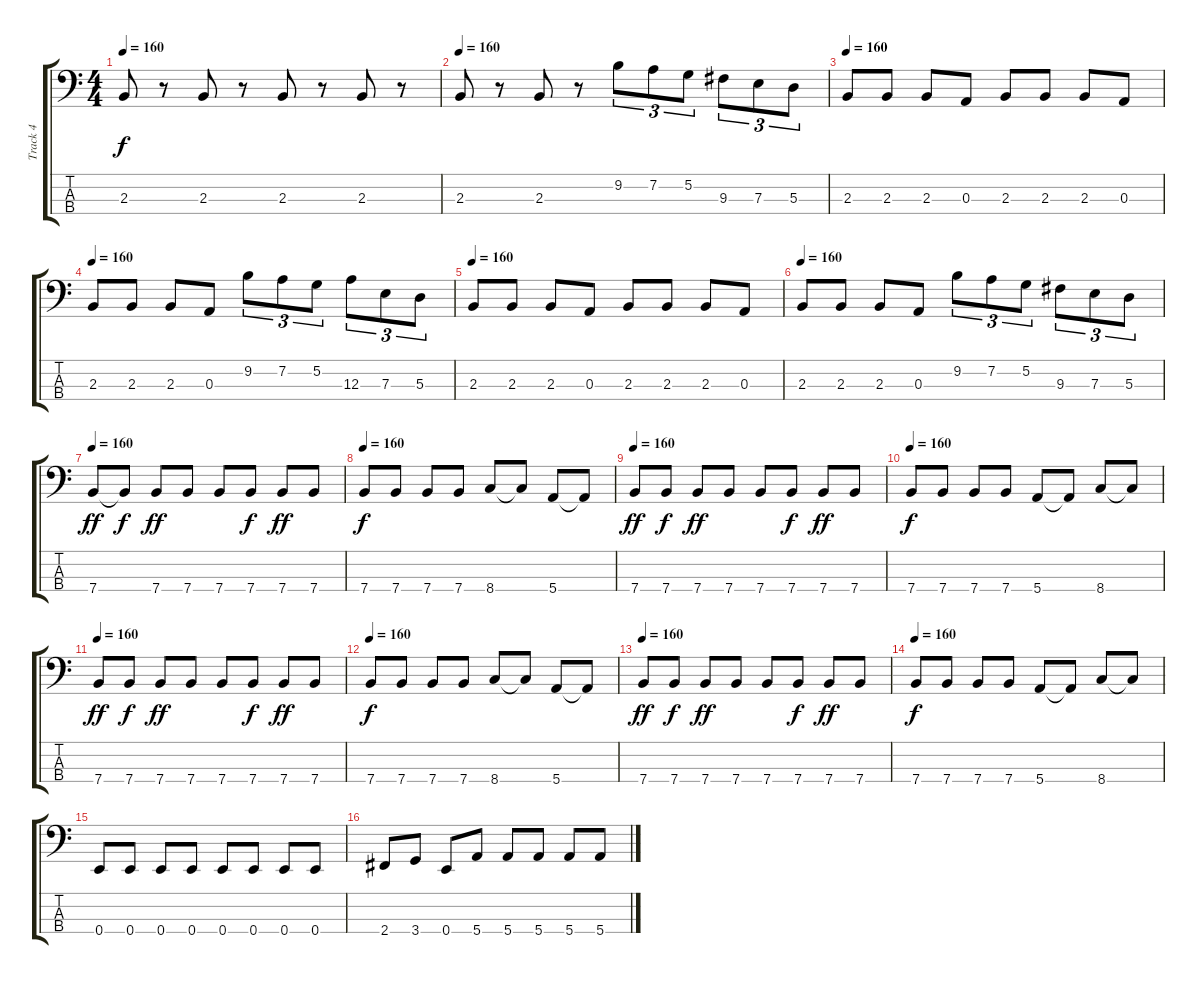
\track ("Track 4" "Track 4") {instrument electricbassfinger}
\staff {score tabs}
\tuning (G2 D2 A1 E1) {hide}
\ts (4 4)
\tempo 160
\clef f4
\ks c
2.3.8{dy f} r.8 2.3.8 r.8 2.3.8 r.8 2.3.8 r.8 |
\tempo 160
2.3.8 r.8 2.3.8 r.8 9.2.8{tu (3 2)} 7.2.8{tu (3 2)} 5.2.8{tu (3 2)} 9.3.8{tu (3 2)} 7.3.8{tu (3 2)} 5.3.8{tu (3 2)} |
\tempo 160
2.3.8 2.3.8 2.3.8 0.3.8 2.3.8 2.3.8 2.3.8 0.3.8 |
\tempo 160
2.3.8 2.3.8 2.3.8 0.3.8 9.2.8{tu (3 2)} 7.2.8{tu (3 2)} 5.2.8{tu (3 2)} 12.3.8{tu (3 2)} 7.3.8{tu (3 2)} 5.3.8{tu (3 2)} |
\tempo 160
2.3.8 2.3.8 2.3.8 0.3.8 2.3.8 2.3.8 2.3.8 0.3.8 |
\tempo 160
2.3.8 2.3.8 2.3.8 0.3.8 9.2.8{tu (3 2)} 7.2.8{tu (3 2)} 5.2.8{tu (3 2)} 9.3.8{tu (3 2)} 7.3.8{tu (3 2)} 5.3.8{tu (3 2)} |
\tempo 160
7.4.8{dy ff} 7.4{t}.8{dy f} 7.4.8{dy ff} 7.4.8 7.4.8 7.4.8{dy f} 7.4.8{dy ff} 7.4.8 |
\tempo 160
7.4.8{dy f} 7.4.8 7.4.8 7.4.8 8.4.8 8.4{t}.8 5.4.8 5.4{t}.8 |
\tempo 160
7.4.8{dy ff} 7.4.8{dy f} 7.4.8{dy ff} 7.4.8 7.4.8 7.4.8{dy f} 7.4.8{dy ff} 7.4.8 |
\tempo 160
7.4.8{dy f} 7.4.8 7.4.8 7.4.8 5.4.8 5.4{t}.8 8.4.8 8.4{t}.8 |
\tempo 160
7.4.8{dy ff} 7.4.8{dy f} 7.4.8{dy ff} 7.4.8 7.4.8 7.4.8{dy f} 7.4.8{dy ff} 7.4.8 |
\tempo 160
7.4.8{dy f} 7.4.8 7.4.8 7.4.8 8.4.8 8.4{t}.8 5.4.8 5.4{t}.8 |
\tempo 160
7.4.8{dy ff} 7.4.8{dy f} 7.4.8{dy ff} 7.4.8 7.4.8 7.4.8{dy f} 7.4.8{dy ff} 7.4.8 |
\tempo 160
7.4.8{dy f} 7.4.8 7.4.8 7.4.8 5.4.8 5.4{t}.8 8.4.8 8.4{t}.8 |
0.4.8 0.4.8 0.4.8 0.4.8 0.4.8 0.4.8 0.4.8 0.4.8 |
2.4.8 3.4.8 0.4.8 5.4.8 5.4.8 5.4.8 5.4.8 5.4.8
